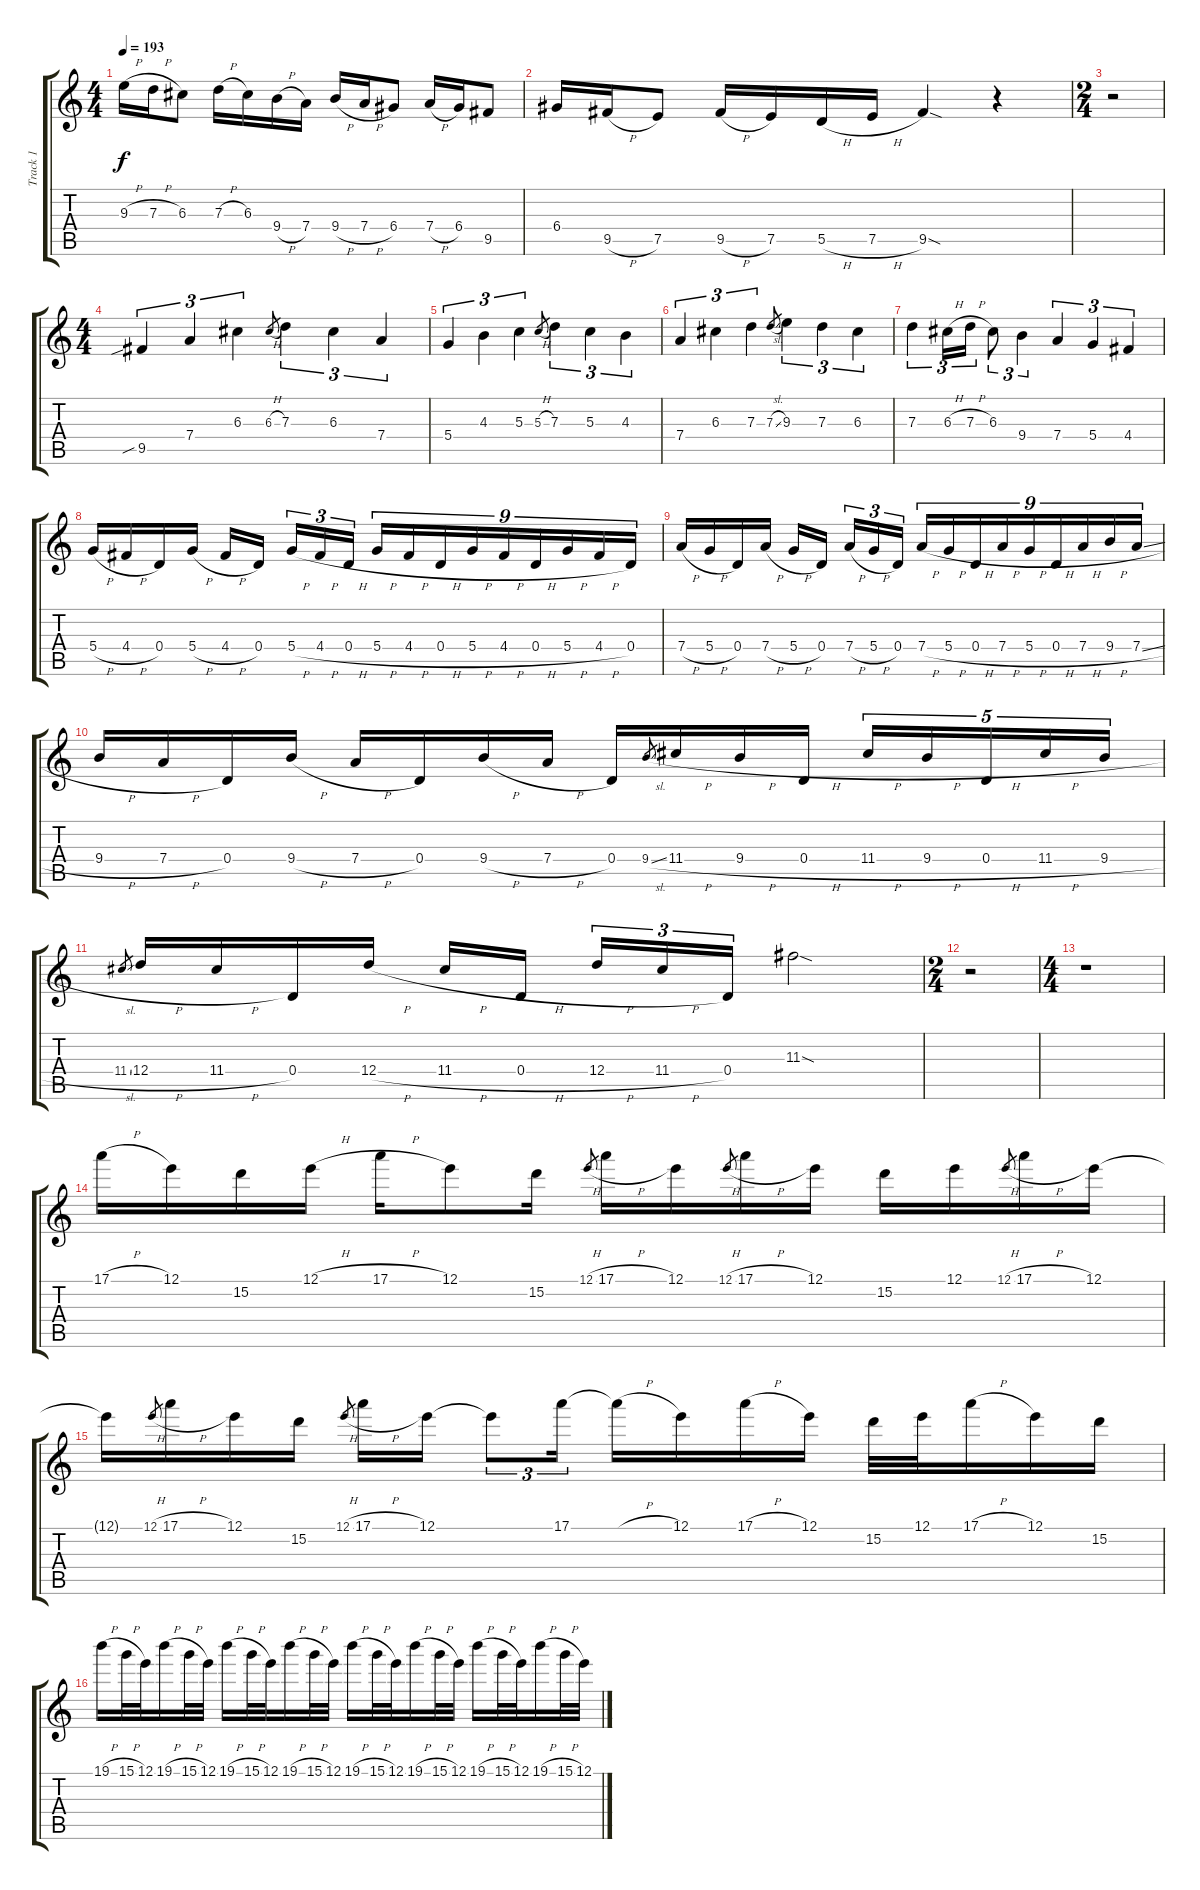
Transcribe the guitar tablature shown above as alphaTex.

\track ("Track 1" "Track 1") {instrument distortionguitar}
\staff {score tabs}
\tuning (E4 B3 G3 D3 A2 E2) {hide}
\ts (4 4)
\tempo 193
\clef g2
\ks c
9.3{h}.16{dy f} 7.3{h}.16 6.3.8 7.3{h}.16 6.3.16 9.4{h}.16 7.4.16 9.4{h}.16 7.4{h}.16 6.4.8 7.4{h}.16 6.4.16 9.5.8 |
6.4.16 9.5{h}.16 7.5.8 9.5{h}.16 7.5.16 5.5{h}.16 7.5{h}.16 9.5{sod}.4 r.4 |
\ts (2 4)
r.2 |
\ts (4 4)
9.5{sib}.4{tu (3 2)} 7.4.4{tu (3 2)} 6.3.4{tu (3 2)} 6.3{h}.8{gr} 7.3.4{tu (3 2)} 6.3.4{tu (3 2)} 7.4.4{tu (3 2)} |
5.4.4{tu (3 2)} 4.3.4{tu (3 2)} 5.3.4{tu (3 2)} 5.3{h}.8{gr} 7.3.4{tu (3 2)} 5.3.4{tu (3 2)} 4.3.4{tu (3 2)} |
7.4.4{tu (3 2)} 6.3.4{tu (3 2)} 7.3.4{tu (3 2)} 7.3{sl}.8{gr} 9.3.4{tu (3 2)} 7.3.4{tu (3 2)} 6.3.4{tu (3 2)} |
7.3.4{tu (3 2)} 6.3{h}.16{tu (3 2)} 7.3{h}.16{tu (3 2)} 6.3.8{tu (3 2)} 9.4.4{tu (3 2)} 7.4.4{tu (3 2)} 5.4.4{tu (3 2)} 4.4.4{tu (3 2)} |
5.4{h}.16 4.4{h}.16 0.4.16 5.4{h}.16 4.4{h}.16 0.4.16{beam splitsecondary} 5.4{h}.16{tu (3 2)} 4.4{h}.16{tu (3 2)} 0.4{h}.16{tu (3 2)} 5.4{h}.16{tu (9 8)} 4.4{h}.16{tu (9 8)} 0.4{h}.16{tu (9 8)} 5.4{h}.16{tu (9 8)} 4.4{h}.16{tu (9 8)} 0.4{h}.16{tu (9 8)} 5.4{h}.16{tu (9 8)} 4.4{h}.16{tu (9 8)} 0.4.16{tu (9 8)} |
7.4{h}.16 5.4{h}.16 0.4.16 7.4{h}.16 5.4{h}.16 0.4.16{beam splitsecondary} 7.4{h}.16{tu (3 2)} 5.4{h}.16{tu (3 2)} 0.4.16{tu (3 2)} 7.4{h}.16{tu (9 8)} 5.4{h}.16{tu (9 8)} 0.4{h}.16{tu (9 8)} 7.4{h}.16{tu (9 8)} 5.4{h}.16{tu (9 8)} 0.4{h}.16{tu (9 8)} 7.4{h}.16{tu (9 8)} 9.4{h}.16{tu (9 8)} 7.4{sl}.16{tu (9 8)} |
9.4{h}.16 7.4{h}.16 0.4.16 9.4{h}.16 7.4{h}.16 0.4.16 9.4{h}.16 7.4{h}.16 0.4.16 9.4{sl}.8{gr} 11.4{h}.16 9.4{h}.16 0.4{h}.16 11.4{h}.16{tu (5 4)} 9.4{h}.16{tu (5 4)} 0.4{h}.16{tu (5 4)} 11.4{h}.16{tu (5 4)} 9.4{h}.16{tu (5 4)} |
11.4{sl}.8{gr} 12.4{h}.16 11.4{h}.16 0.4.16 12.4{h}.16 11.4{h}.16 0.4{h}.16{beam splitsecondary} 12.4{h}.16{tu (3 2)} 11.4{h}.16{tu (3 2)} 0.4.16{tu (3 2)} 11.3{sod}.2 |
\ts (2 4)
r.2 |
\ts (4 4)
r.1 |
17.1{h}.16 12.1.16 15.2.16 12.1{h}.16 17.1{h}.16 12.1.8 15.2.16 12.1{h}.8{gr} 17.1{h}.16 12.1.16 12.1{h}.8{gr} 17.1{h}.16 12.1.16 15.2.16 12.1.16 12.1{h}.8{gr} 17.1{h}.16 12.1.16 |
12.1{t}.16 12.1{h}.8{gr} 17.1{h}.16 12.1.16 15.2.16 12.1{h}.8{gr} 17.1{h}.16 12.1.16 12.1{t}.8{tu (3 2)} 17.1.16{tu (3 2)} 17.1{h t}.16 12.1.16 17.1{h}.16 12.1.16 15.2.32 12.1.32 17.1{h}.16 12.1.16 15.2.16 |
19.1{h}.16 15.1{h}.32 12.1.32 19.1{h}.16 15.1{h}.32 12.1.32 19.1{h}.16 15.1{h}.32 12.1.32 19.1{h}.16 15.1{h}.32 12.1.32 19.1{h}.16 15.1{h}.32 12.1.32 19.1{h}.16 15.1{h}.32 12.1.32 19.1{h}.16 15.1{h}.32 12.1.32 19.1{h}.16 15.1{h}.32 12.1.32
